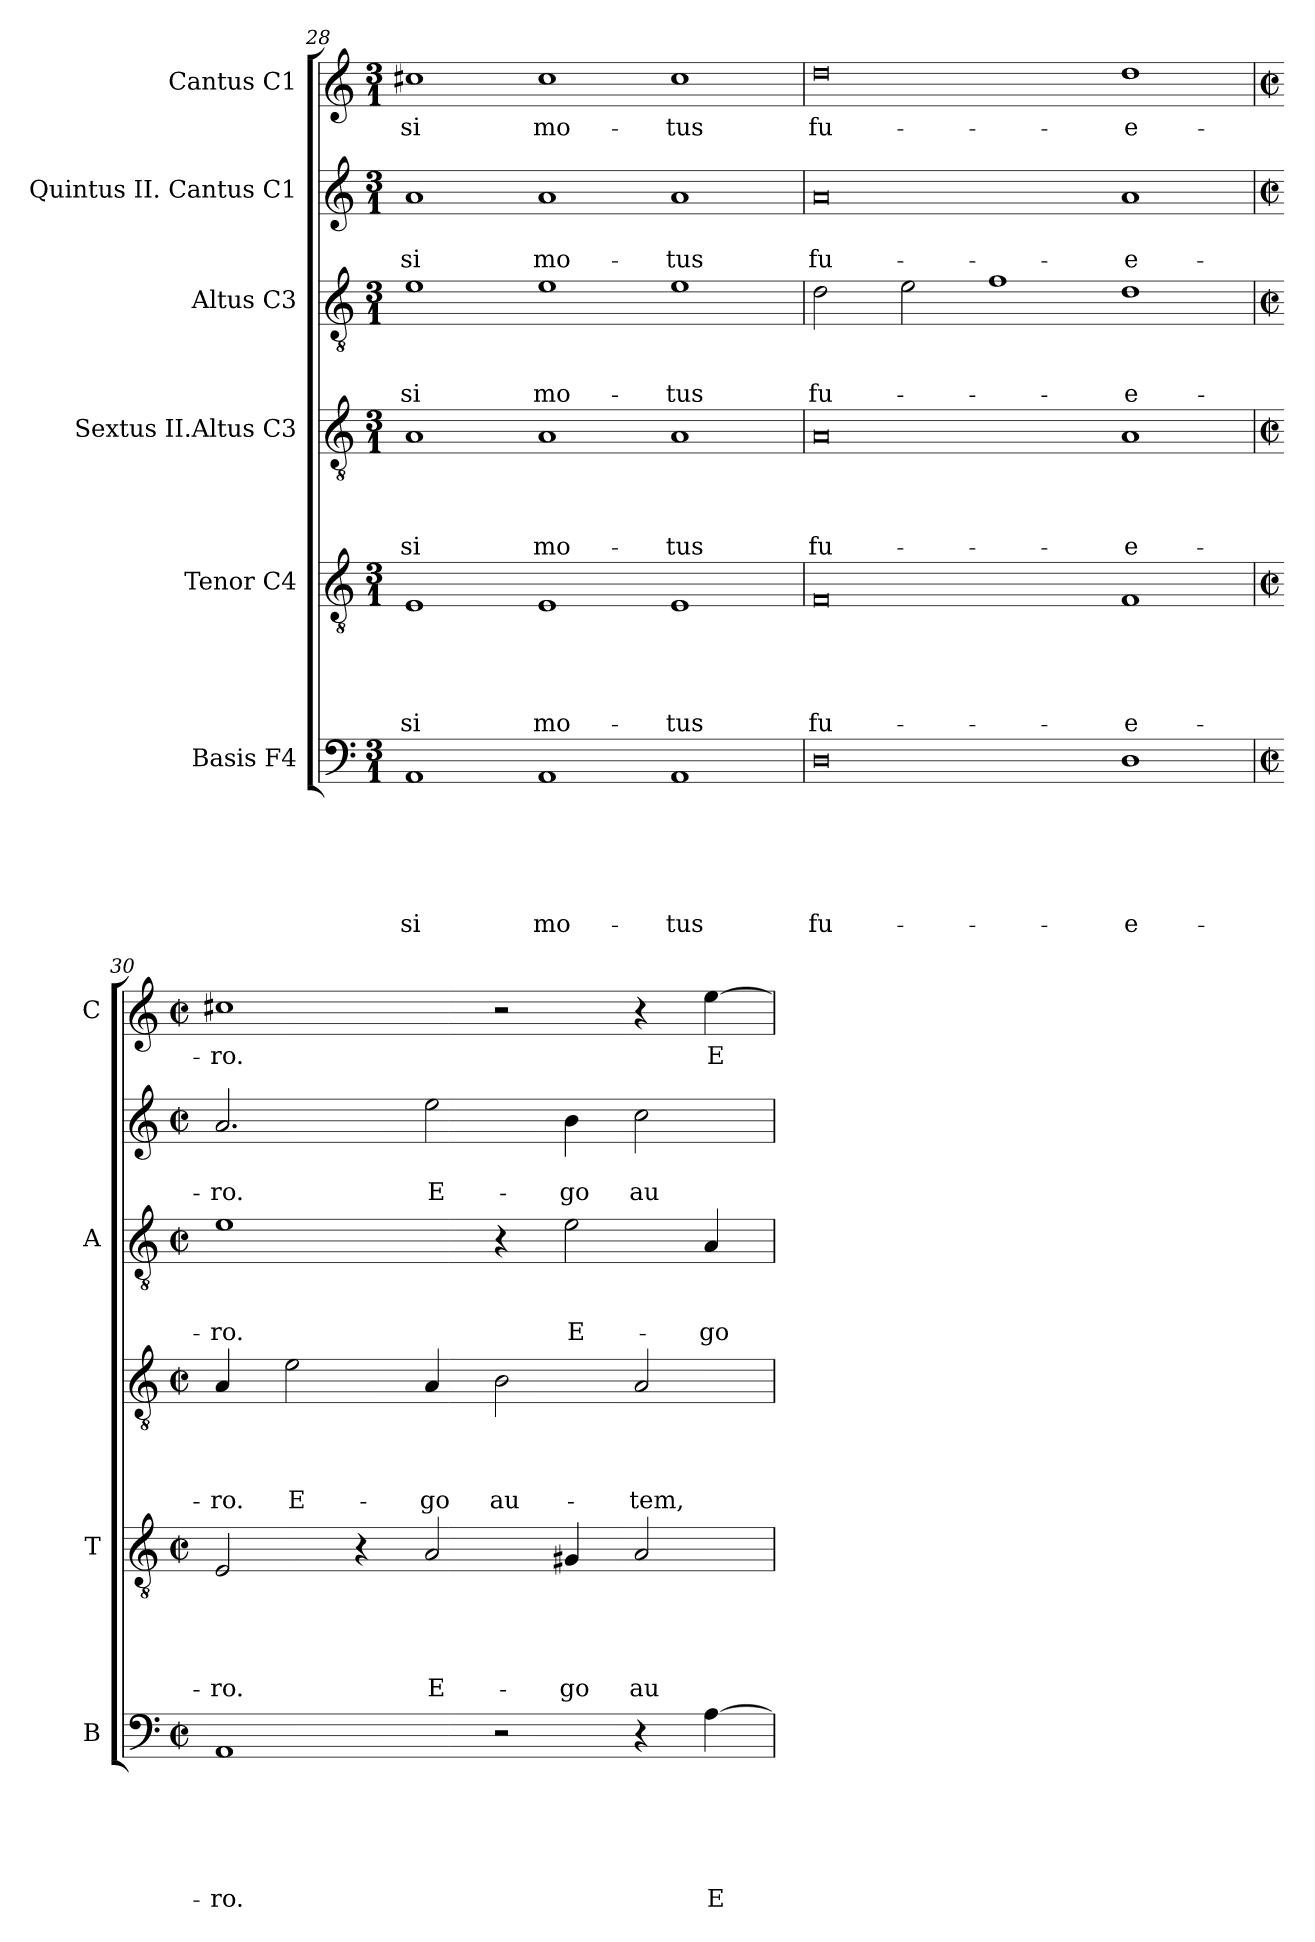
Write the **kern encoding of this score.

**kern	**text	**text	**text	**text	**text	**text	**kern	**text	**text	**text	**text	**text	**kern	**text	**text	**text	**text	**kern	**text	**text	**text	**kern	**text	**text	**kern	**text
*part6	*part6	*part6	*part6	*part6	*part6	*part6	*part5	*part5	*part5	*part5	*part5	*part5	*part4	*part4	*part4	*part4	*part4	*part3	*part3	*part3	*part3	*part2	*part2	*part2	*part1	*part1
*staff6	*staff6	*staff6	*staff6	*staff6	*staff6	*staff6	*staff5	*staff5	*staff5	*staff5	*staff5	*staff5	*staff4	*staff4	*staff4	*staff4	*staff4	*staff3	*staff3	*staff3	*staff3	*staff2	*staff2	*staff2	*staff1	*staff1
*I"Basis F4	*	*	*	*	*	*	*I"Tenor C4	*	*	*	*	*	*I"Sextus II.Altus C3	*	*	*	*	*I"Altus C3	*	*	*	*I"Quintus II. Cantus C1	*	*	*I"Cantus C1	*
*I'B	*	*	*	*	*	*	*I'T	*	*	*	*	*	*	*	*	*	*	*I'A	*	*	*	*	*	*	*I'C	*
*clefF4	*	*	*	*	*	*	*clefGv2	*	*	*	*	*	*clefGv2	*	*	*	*	*clefGv2	*	*	*	*clefG2	*	*	*clefG2	*
*k[]	*	*	*	*	*	*	*k[]	*	*	*	*	*	*k[]	*	*	*	*	*k[]	*	*	*	*k[]	*	*	*k[]	*
*C:	*	*	*	*	*	*	*C:	*	*	*	*	*	*C:	*	*	*	*	*C:	*	*	*	*C:	*	*	*C:	*
*M3/1	*	*	*	*	*	*	*M3/1	*	*	*	*	*	*M3/1	*	*	*	*	*M3/1	*	*	*	*M3/1	*	*	*M3/1	*
=28	=28	=28	=28	=28	=28	=28	=28	=28	=28	=28	=28	=28	=28	=28	=28	=28	=28	=28	=28	=28	=28	=28	=28	=28	=28	=28
1AA	.	.	.	.	.	si	1E	.	.	.	.	si	1A	.	.	.	si	1e	.	.	si	1a	.	si	1cc#X	si
1AA	.	.	.	.	.	mo-	1E	.	.	.	.	mo-	1A	.	.	.	mo-	1e	.	.	mo-	1a	.	mo-	1cc#	mo-
1AA	.	.	.	.	.	-tus	1E	.	.	.	.	-tus	1A	.	.	.	-tus	1e	.	.	-tus	1a	.	-tus	1cc#	-tus
=29	=29	=29	=29	=29	=29	=29	=29	=29	=29	=29	=29	=29	=29	=29	=29	=29	=29	=29	=29	=29	=29	=29	=29	=29	=29	=29
0D	.	.	.	.	.	fu-	0F	.	.	.	.	fu-	0A	.	.	.	fu-	2d\	.	.	fu-	0a	.	fu-	0dd	fu-
.	.	.	.	.	.	.	.	.	.	.	.	.	.	.	.	.	.	2e\	.	.	.	.	.	.	.	.
.	.	.	.	.	.	.	.	.	.	.	.	.	.	.	.	.	.	1f	.	.	.	.	.	.	.	.
1D	.	.	.	.	.	-e-	1F	.	.	.	.	-e-	1A	.	.	.	-e-	1d	.	.	-e-	1a	.	-e-	1dd	-e-
=30	=30	=30	=30	=30	=30	=30	=30	=30	=30	=30	=30	=30	=30	=30	=30	=30	=30	=30	=30	=30	=30	=30	=30	=30	=30	=30
*M2/2	*	*	*	*	*	*	*M2/2	*	*	*	*	*	*M2/2	*	*	*	*	*M2/2	*	*	*	*M2/2	*	*	*M2/2	*
*met(c|)	*	*	*	*	*	*	*met(c|)	*	*	*	*	*	*met(c|)	*	*	*	*	*met(c|)	*	*	*	*met(c|)	*	*	*met(c|)	*
1AA	.	.	.	.	.	-ro.	2E/	.	.	.	.	-ro.	4A/	.	.	.	-ro.	1e	.	.	-ro.	2.a/	.	-ro.	1cc#X	-ro.
.	.	.	.	.	.	.	.	.	.	.	.	.	2e\	.	.	.	E-	.	.	.	.	.	.	.	.	.
.	.	.	.	.	.	.	4r	.	.	.	.	.	.	.	.	.	.	.	.	.	.	.	.	.	.	.
.	.	.	.	.	.	.	2A/	.	.	.	.	E-	4A/	.	.	.	-go	.	.	.	.	2ee\	.	E-	.	.
2r	.	.	.	.	.	.	.	.	.	.	.	.	2B\	.	.	.	au-	4r	.	.	.	.	.	.	2r	.
.	.	.	.	.	.	.	4G#X/	.	.	.	.	-go	.	.	.	.	.	2e\	.	.	E-	4b\	.	-go	.	.
4r	.	.	.	.	.	.	2A/	.	.	.	.	au-	2A/	.	.	.	-tem,	.	.	.	.	2cc\	.	au-	4r	.
[4A\	.	.	.	.	.	E-	.	.	.	.	.	.	.	.	.	.	.	4A/	.	.	-go	.	.	.	[4ee\	E-
=	=	=	=	=	=	=	=	=	=	=	=	=	=	=	=	=	=	=	=	=	=	=	=	=	=	=
*-	*-	*-	*-	*-	*-	*-	*-	*-	*-	*-	*-	*-	*-	*-	*-	*-	*-	*-	*-	*-	*-	*-	*-	*-	*-	*-
